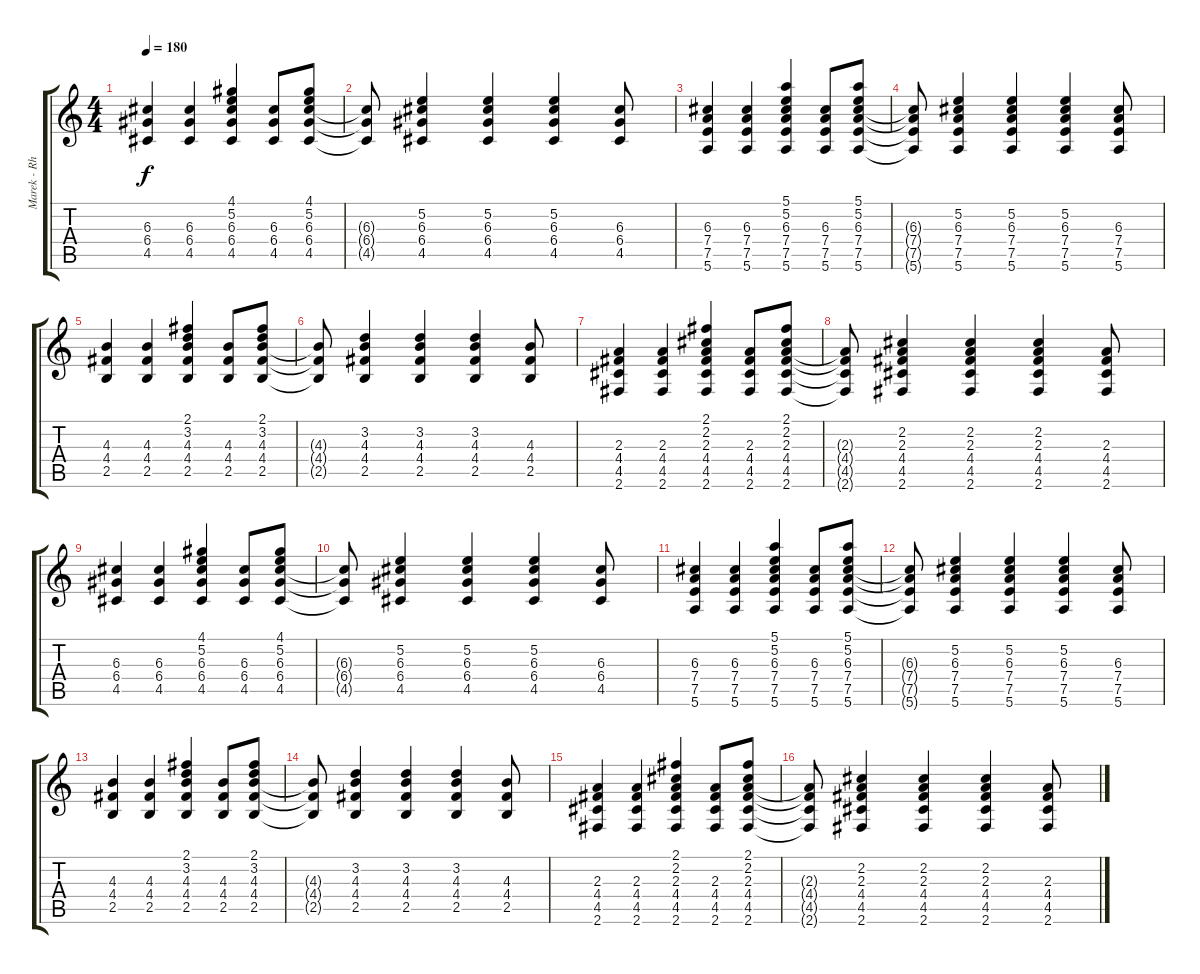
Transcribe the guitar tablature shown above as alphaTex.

\track ("Marek - Rhythm Guitar 1" "Marek - Rh") {instrument distortionguitar}
\staff {score tabs}
\tuning (E4 B3 G3 D3 A2 E2) {hide}
\ts (4 4)
\tempo 180
\clef g2
\ks c
(6.3 6.4 4.5).4{dy f} (6.3 6.4 4.5).4 (4.1 5.2 6.3 6.4 4.5).4 (6.3 6.4 4.5).8 (4.1 5.2 6.3 6.4 4.5).8 |
(6.3{t} 6.4{t} 4.5{t}).8 (5.2 6.3 6.4 4.5).4 (5.2 6.3 6.4 4.5).4 (5.2 6.3 6.4 4.5).4 (6.3 6.4 4.5).8 |
(6.3 7.4 7.5 5.6).4 (6.3 7.4 7.5 5.6).4 (5.1 5.2 6.3 7.4 7.5 5.6).4 (6.3 7.4 7.5 5.6).8 (5.1 5.2 6.3 7.4 7.5 5.6).8 |
(6.3{t} 7.4{t} 7.5{t} 5.6{t}).8 (5.2 6.3 7.4 7.5 5.6).4 (5.2 6.3 7.4 7.5 5.6).4 (5.2 6.3 7.4 7.5 5.6).4 (6.3 7.4 7.5 5.6).8 |
(4.3 4.4 2.5).4 (4.3 4.4 2.5).4 (2.1 3.2 4.3 4.4 2.5).4 (4.3 4.4 2.5).8 (2.1 3.2 4.3 4.4 2.5).8 |
(4.3{t} 4.4{t} 2.5{t}).8 (3.2 4.3 4.4 2.5).4 (3.2 4.3 4.4 2.5).4 (3.2 4.3 4.4 2.5).4 (4.3 4.4 2.5).8 |
(2.3 4.4 4.5 2.6).4 (2.3 4.4 4.5 2.6).4 (2.1 2.2 2.3 4.4 4.5 2.6).4 (2.3 4.4 4.5 2.6).8 (2.1 2.2 2.3 4.4 4.5 2.6).8 |
(2.3{t} 4.4{t} 4.5{t} 2.6{t}).8 (2.2 2.3 4.4 4.5 2.6).4 (2.2 2.3 4.4 4.5 2.6).4 (2.2 2.3 4.4 4.5 2.6).4 (2.3 4.4 4.5 2.6).8 |
(6.3 6.4 4.5).4 (6.3 6.4 4.5).4 (4.1 5.2 6.3 6.4 4.5).4 (6.3 6.4 4.5).8 (4.1 5.2 6.3 6.4 4.5).8 |
(6.3{t} 6.4{t} 4.5{t}).8 (5.2 6.3 6.4 4.5).4 (5.2 6.3 6.4 4.5).4 (5.2 6.3 6.4 4.5).4 (6.3 6.4 4.5).8 |
(6.3 7.4 7.5 5.6).4 (6.3 7.4 7.5 5.6).4 (5.1 5.2 6.3 7.4 7.5 5.6).4 (6.3 7.4 7.5 5.6).8 (5.1 5.2 6.3 7.4 7.5 5.6).8 |
(6.3{t} 7.4{t} 7.5{t} 5.6{t}).8 (5.2 6.3 7.4 7.5 5.6).4 (5.2 6.3 7.4 7.5 5.6).4 (5.2 6.3 7.4 7.5 5.6).4 (6.3 7.4 7.5 5.6).8 |
(4.3 4.4 2.5).4 (4.3 4.4 2.5).4 (2.1 3.2 4.3 4.4 2.5).4 (4.3 4.4 2.5).8 (2.1 3.2 4.3 4.4 2.5).8 |
(4.3{t} 4.4{t} 2.5{t}).8 (3.2 4.3 4.4 2.5).4 (3.2 4.3 4.4 2.5).4 (3.2 4.3 4.4 2.5).4 (4.3 4.4 2.5).8 |
(2.3 4.4 4.5 2.6).4 (2.3 4.4 4.5 2.6).4 (2.1 2.2 2.3 4.4 4.5 2.6).4 (2.3 4.4 4.5 2.6).8 (2.1 2.2 2.3 4.4 4.5 2.6).8 |
(2.3{t} 4.4{t} 4.5{t} 2.6{t}).8 (2.2 2.3 4.4 4.5 2.6).4 (2.2 2.3 4.4 4.5 2.6).4 (2.2 2.3 4.4 4.5 2.6).4 (2.3 4.4 4.5 2.6).8
